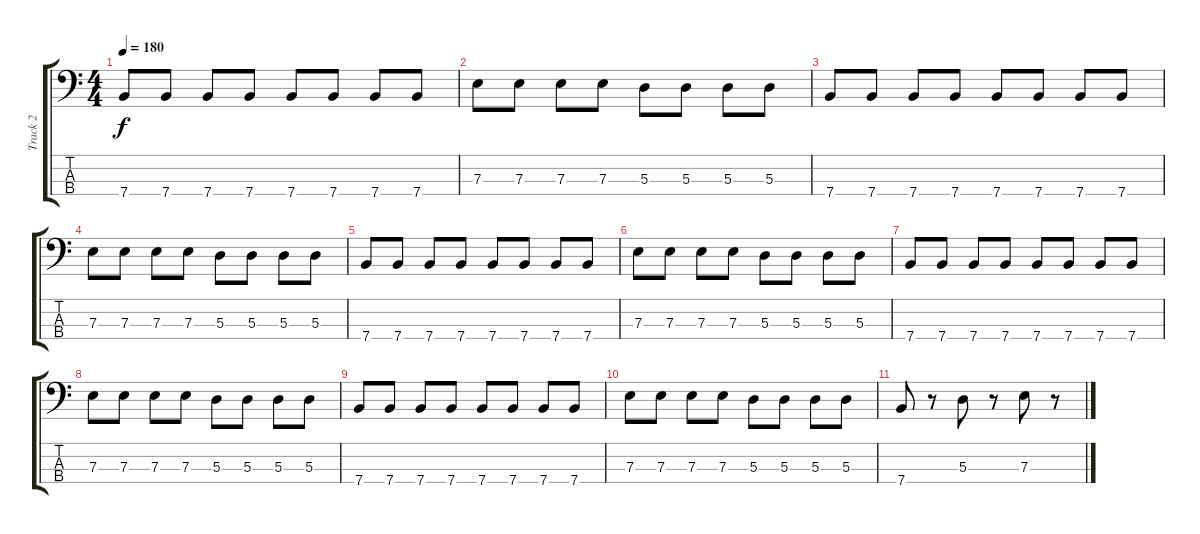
\track ("Track 2" "Track 2") {instrument electricbasspick}
\staff {score tabs}
\tuning (G2 D2 A1 E1) {hide}
\ts (4 4)
\tempo 180
\clef f4
\ks c
7.4.8{dy f} 7.4.8 7.4.8 7.4.8 7.4.8 7.4.8 7.4.8 7.4.8 |
7.3.8 7.3.8 7.3.8 7.3.8 5.3.8 5.3.8 5.3.8 5.3.8 |
7.4.8 7.4.8 7.4.8 7.4.8 7.4.8 7.4.8 7.4.8 7.4.8 |
7.3.8 7.3.8 7.3.8 7.3.8 5.3.8 5.3.8 5.3.8 5.3.8 |
7.4.8 7.4.8 7.4.8 7.4.8 7.4.8 7.4.8 7.4.8 7.4.8 |
7.3.8 7.3.8 7.3.8 7.3.8 5.3.8 5.3.8 5.3.8 5.3.8 |
7.4.8 7.4.8 7.4.8 7.4.8 7.4.8 7.4.8 7.4.8 7.4.8 |
7.3.8 7.3.8 7.3.8 7.3.8 5.3.8 5.3.8 5.3.8 5.3.8 |
7.4.8 7.4.8 7.4.8 7.4.8 7.4.8 7.4.8 7.4.8 7.4.8 |
7.3.8 7.3.8 7.3.8 7.3.8 5.3.8 5.3.8 5.3.8 5.3.8 |
7.4.8 r.8 5.3.8 r.8 7.3.8 r.8
